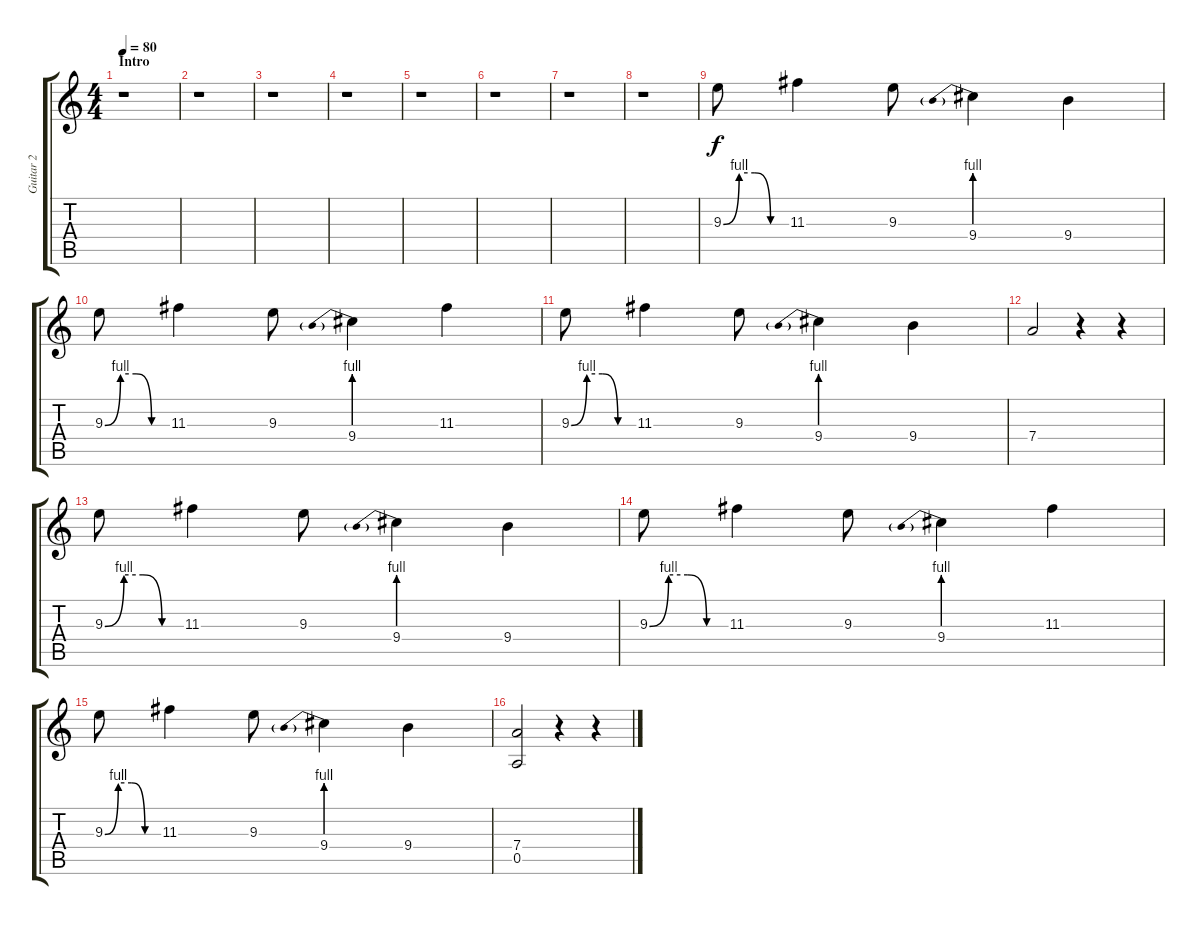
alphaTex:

\track ("Guitar 2" "Guitar 2") {instrument distortionguitar}
\staff {score tabs}
\tuning (E4 B3 G3 D3 A2 E2) {hide}
\ts (4 4)
\section ("" "Intro")
\tempo 80
\clef g2
\ks c
r.1{dy f volume 10 instrument electricguitarmuted} |
r.1 |
r.1 |
r.1 |
r.1 |
r.1 |
r.1 |
r.1 |
9.3{be (custom 0 0 15 4 30 4 45 0 60 0)}.8 11.3.4 9.3.8 9.4{be (prebend 0 4 60 4)}.4 9.4.4 |
9.3{be (custom 0 0 15 4 30 4 45 0 60 0)}.8 11.3.4 9.3.8 9.4{be (prebend 0 4 60 4)}.4 11.3.4 |
9.3{be (custom 0 0 15 4 30 4 45 0 60 0)}.8 11.3.4 9.3.8 9.4{be (prebend 0 4 60 4)}.4 9.4.4 |
7.4.2 r.4 r.4 |
9.3{be (custom 0 0 15 4 30 4 45 0 60 0)}.8 11.3.4 9.3.8 9.4{be (prebend 0 4 60 4)}.4 9.4.4 |
9.3{be (custom 0 0 15 4 30 4 45 0 60 0)}.8 11.3.4 9.3.8 9.4{be (prebend 0 4 60 4)}.4 11.3.4 |
9.3{be (custom 0 0 15 4 30 4 45 0 60 0)}.8 11.3.4 9.3.8 9.4{be (prebend 0 4 60 4)}.4 9.4.4 |
(7.4 0.5).2 r.4 r.4
